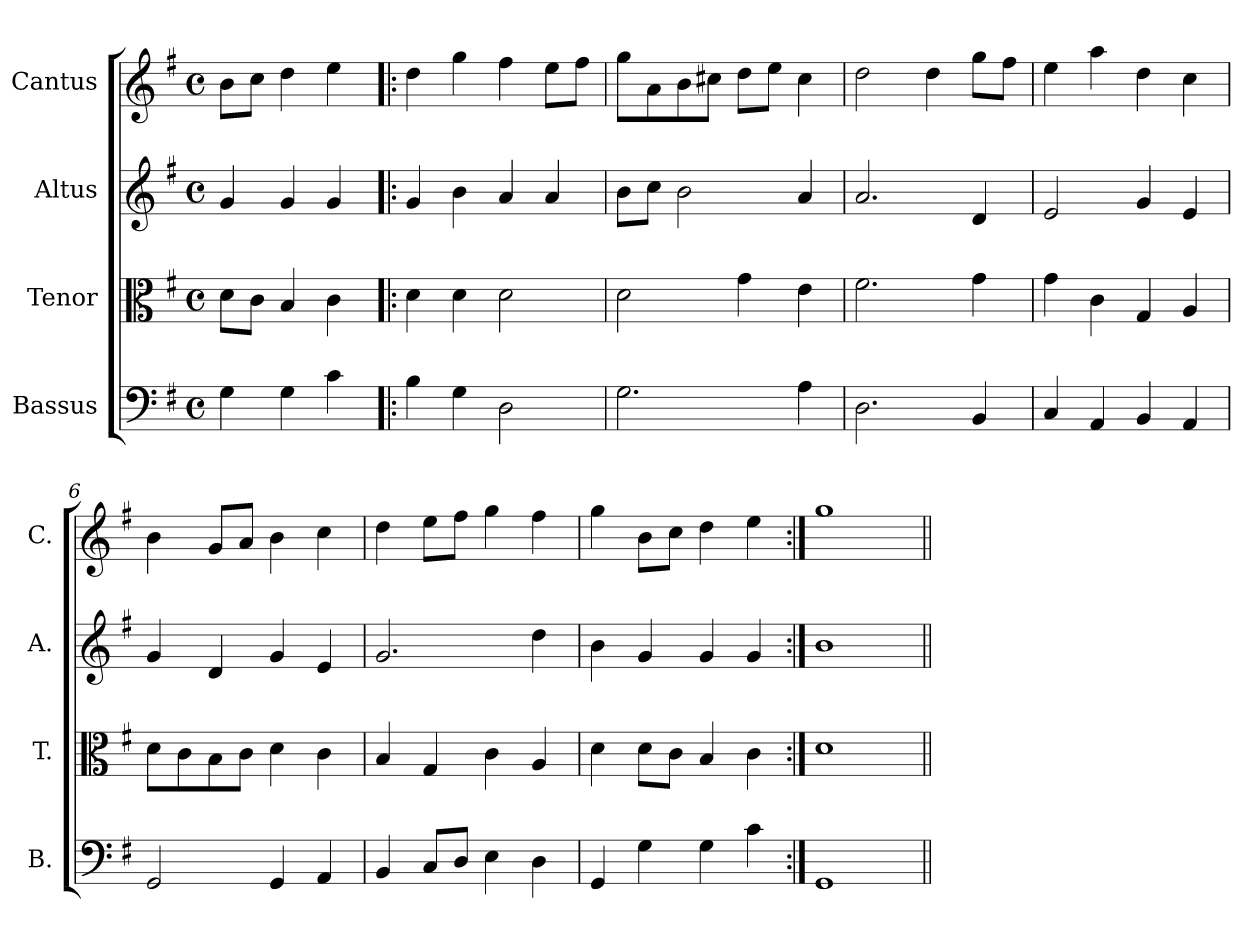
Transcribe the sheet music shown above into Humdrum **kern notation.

**kern	**kern	**kern	**kern
*part4	*part3	*part2	*part1
*staff4	*staff3	*staff2	*staff1
*I"Bassus	*I"Tenor	*I"Altus	*I"Cantus
*I'B.	*I'T.	*I'A.	*I'C.
*clefF4	*clefC3	*clefG2	*clefG2
*k[f#]	*k[f#]	*k[f#]	*k[f#]
*G:	*G:	*G:	*G:
*M4/4	*M4/4	*M4/4	*M4/4
*met(c)	*met(c)	*met(c)	*met(c)
=1	=1	=1	=1
4G\	8d\L	4g/	8b\L
.	8c\J	.	8cc\J
4G\	4B/	4g/	4dd\
4c\	4c\	4g/	4ee\
=2!|:	=2!|:	=2!|:	=2!|:
4B\	4d\	4g/	4dd\
4G\	4d\	4b\	4gg\
2D\	2d\	4a/	4ff#\
.	.	4a/	8ee\L
.	.	.	8ff#\J
=3	=3	=3	=3
2.G\	2d\	8b\L	8gg\L
.	.	8cc\J	8a\
.	.	2b\	8b\
.	.	.	8cc#X\J
.	4g\	.	8dd\L
.	.	.	8ee\J
4A\	4e\	4a/	4cc#\
=4	=4	=4	=4
2.D\	2.f#\	2.a/	2dd\
.	.	.	4dd\
4BB/	4g\	4d/	8gg\L
.	.	.	8ff#\J
=5	=5	=5	=5
4C/	4g\	2e/	4ee\
4AA/	4c\	.	4aa\
4BB/	4G/	4g/	4dd\
4AA/	4A/	4e/	4cc\
=6	=6	=6	=6
2GG/	8d\L	4g/	4b\
.	8c\	.	.
.	8B\	4d/	8g/L
.	8c\J	.	8a/J
4GG/	4d\	4g/	4b\
4AA/	4c\	4e/	4cc\
=7	=7	=7	=7
4BB/	4B/	2.g/	4dd\
8C/L	4G/	.	8ee\L
8D/J	.	.	8ff#\J
4E\	4c\	.	4gg\
4D\	4A/	4dd\	4ff#\
=8	=8	=8	=8
4GG/	4d\	4b\	4gg\
4G\	8d\L	4g/	8b\L
.	8c\J	.	8cc\J
4G\	4B/	4g/	4dd\
4c\	4c\	4g/	4ee\
=9:|!	=9:|!	=9:|!	=9:|!
1GG/	1d\	1b\	1gg\
=||	=||	=||	=||
*-	*-	*-	*-
